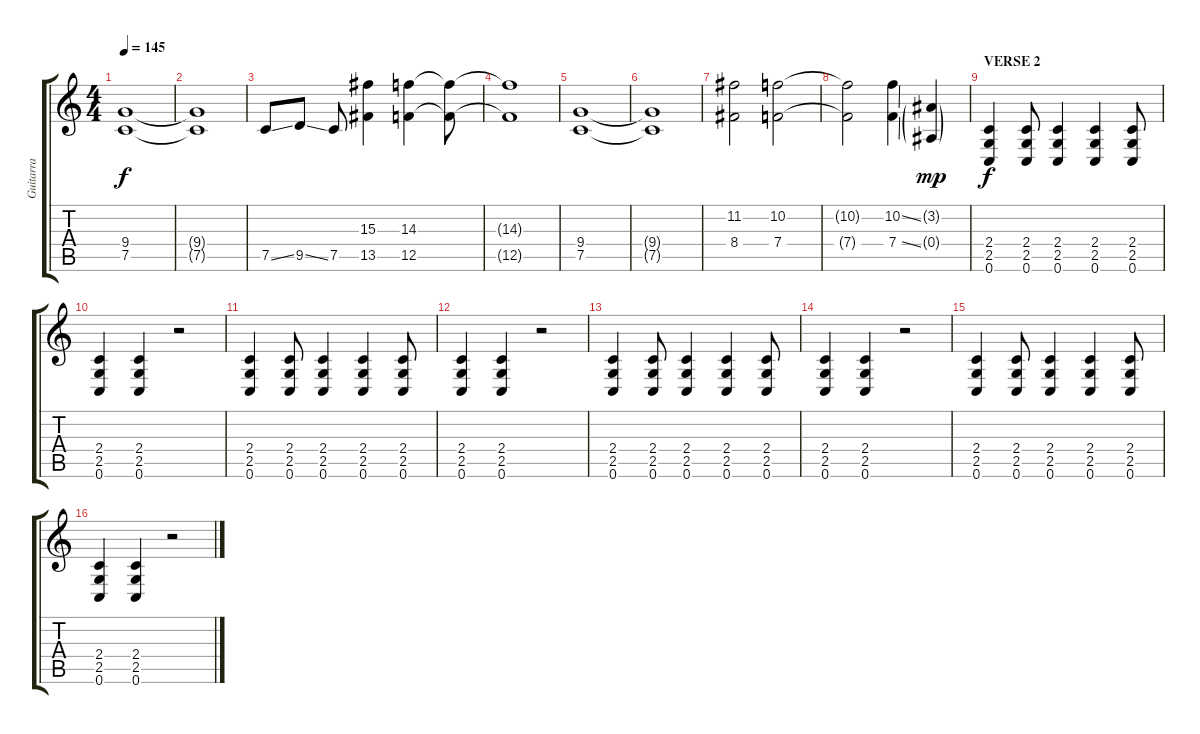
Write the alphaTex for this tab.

\track ("Guitarra" "Guitarra") {instrument distortionguitar}
\staff {score tabs}
\tuning (C4 G3 Eb3 Bb2 F2 C2) {hide}
\ts (4 4)
\tempo 145
\clef g2
\ks c
(9.4 7.5).1{dy f instrument overdrivenguitar} |
(9.4{t} 7.5{t}).1 |
7.5{ss}.8 9.5{ss}.8 7.5.8 (15.3 13.5).4 (14.3 12.5).4 (14.3{t} 12.5{t}).8 |
(14.3{t} 12.5{t}).1 |
(9.4 7.5).1{instrument overdrivenguitar} |
(9.4{t} 7.5{t}).1 |
(11.2 8.4).2 (10.2 7.4).2 |
(10.2{t} 7.4{t}).2 (10.2{ss} 7.4{ss}).4 (3.2{g} 0.4{g}).4{dy mp volume 0} |
\section ("" "VERSE 2")
(2.4 2.5 0.6).4{dy f volume 11} (2.4 2.5 0.6).8 (2.4 2.5 0.6).4 (2.4 2.5 0.6).4 (2.4 2.5 0.6).8 |
(2.4 2.5 0.6).4 (2.4 2.5 0.6).4 r.2 |
(2.4 2.5 0.6).4 (2.4 2.5 0.6).8 (2.4 2.5 0.6).4 (2.4 2.5 0.6).4 (2.4 2.5 0.6).8 |
(2.4 2.5 0.6).4 (2.4 2.5 0.6).4 r.2 |
(2.4 2.5 0.6).4 (2.4 2.5 0.6).8 (2.4 2.5 0.6).4 (2.4 2.5 0.6).4 (2.4 2.5 0.6).8 |
(2.4 2.5 0.6).4 (2.4 2.5 0.6).4 r.2 |
(2.4 2.5 0.6).4 (2.4 2.5 0.6).8 (2.4 2.5 0.6).4 (2.4 2.5 0.6).4 (2.4 2.5 0.6).8 |
(2.4 2.5 0.6).4 (2.4 2.5 0.6).4 r.2
